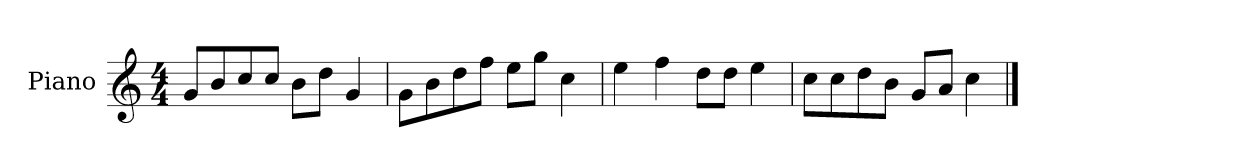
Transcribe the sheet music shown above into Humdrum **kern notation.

**kern
*part1
*staff1
*I"Piano
*I'P-no
*clefG2
*k[]
*M4/4
*MM90
=1
8g/L
8b/
8cc/
8cc/J
8b\L
8dd\J
4g/
=2
8g\L
8b\
8dd\
8ff\J
8ee\L
8gg\J
4cc\
=3
4ee\
4ff\
8dd\L
8dd\J
4ee\
=4
8cc\L
8cc\
8dd\
8b\J
8g/L
8a/J
4cc\
==
*-
